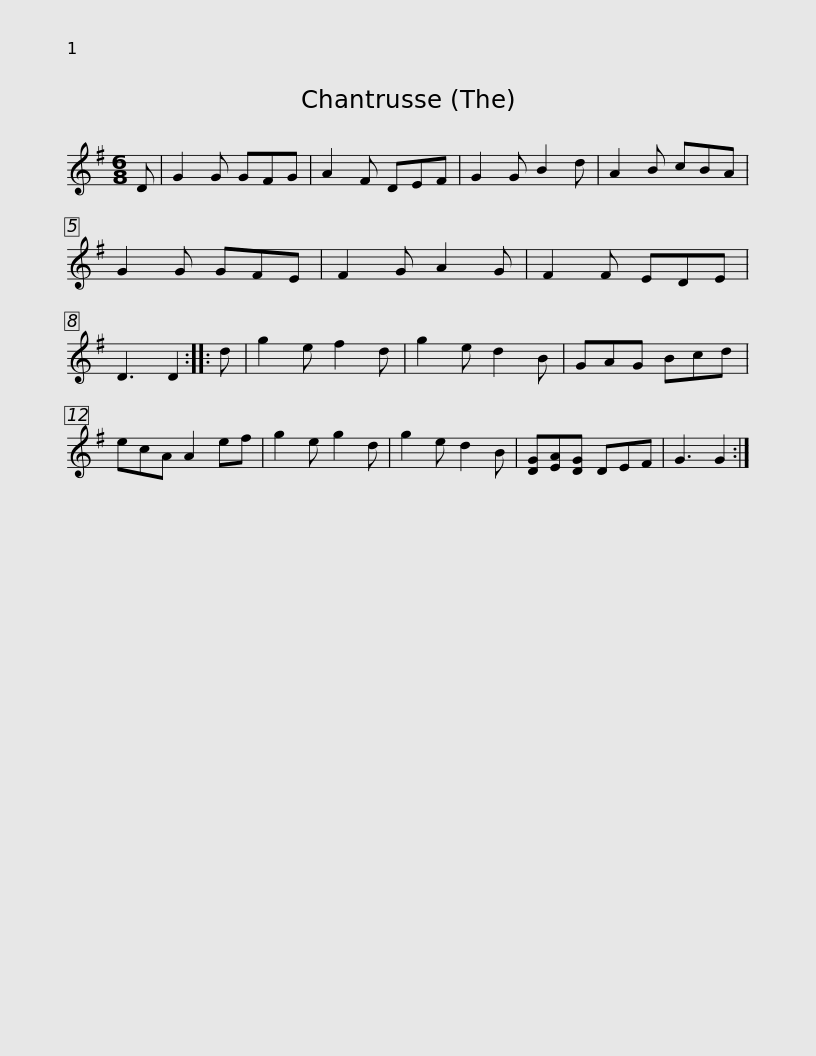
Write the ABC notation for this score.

X:1
L:1/8
M:6/8
I:linebreak $
K:G
V:1 treble
V:1
 D | G2 G GFG | A2 F DEF | G2 G B2 d | A2 B cBA | %5
 G2 G GFE | F2 G A2 G | F2 F EDE | D3 D2 ::$ d | %10
 g2 e f2 d | g2 e d2 B | GAG Bcd | ecA A2 ef | g2 e g2 d | %15
 g2 e d2 B | [DG][EA][DG] DEF | G3 G2 :| %18
